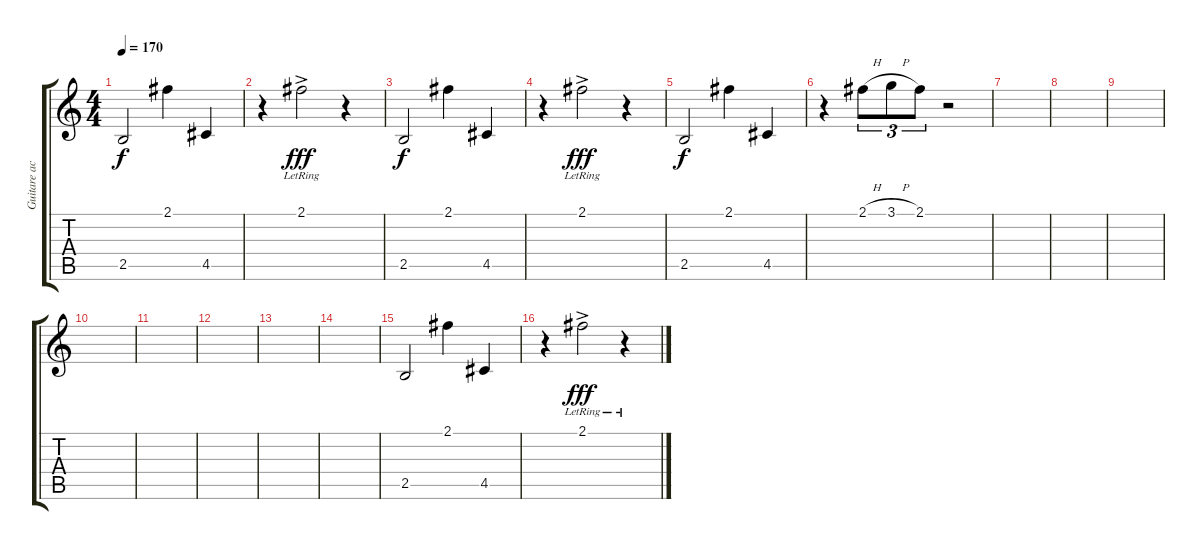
\track ("Guitare accoustique" "Guitare ac") {instrument acousticguitarsteel}
\staff {score tabs}
\tuning (E4 B3 G3 D3 A2 E2) {hide}
\ts (4 4)
\tempo 170
\clef g2
\ks c
2.5.2{dy f} 2.1.4 4.5.4 |
r.4 2.1{ac lr}.2{dy fff} r.4 |
2.5.2{dy f} 2.1.4 4.5.4 |
r.4 2.1{ac lr}.2{dy fff} r.4 |
2.5.2{dy f} 2.1.4 4.5.4 |
r.4 2.1{h}.8{tu (3 2)} 3.1{h}.8{tu (3 2)} 2.1.8{tu (3 2)} r.2 |
|
|
|
|
|
|
|
|
2.5.2 2.1.4 4.5.4 |
r.4 2.1{ac lr}.2{dy fff} r.4
